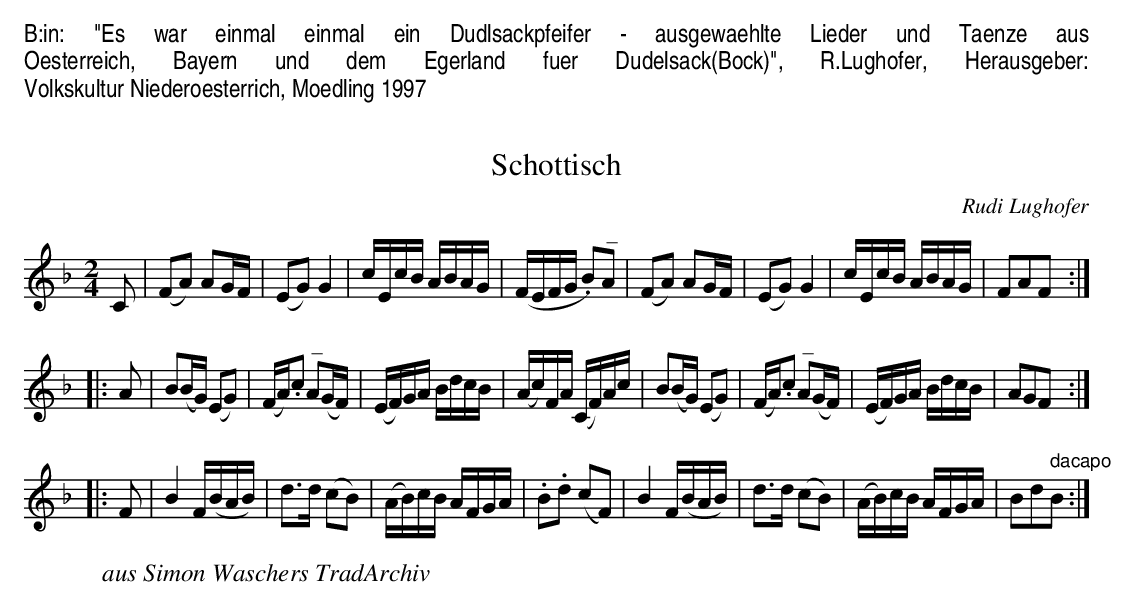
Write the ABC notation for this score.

X:1
T:Schottisch
C:Rudi Lughofer
%%textfont Helvetica-Narrow 10pt
%%begintext align
B:in: "Es war einmal einmal ein Dudlsackpfeifer - ausgewaehlte Lieder und Taenze aus Oesterreich, Bayern und dem Egerland fuer Dudelsack(Bock)", R.Lughofer, Herausgeber: Volkskultur Niederoesterrich, Moedling 1997
%%endtext
M:2/4
L:1/16
K:F
C2 |\
(F2A2) A2GF | (E2G2) G4 | cEcB ABAG | (FEFG .B2)" _"A2 |\
(F2A2) A2GF | (E2G2) G4 | cEcB ABAG | F2A2F2 :|
|:A2 |\
B2(BG) (E2G2) | (FA).c2 " _"A2(GF) | (EF)GA BdcB | (Ac)FA (CF)Ac |\
B2(BG) (E2G2) | (FA).c2 " _"A2(GF) | (EF)GA BdcB | A2G2F2 :|
|: F2 |\
B4 F(BAB) | d3d (c2B2) | (AB)cB AFGA | .B2.d2 (c2F2) |\
B4 F(BAB) | d3d (c2B2) | (AB)cB AFGA | B2d2" dacapo"B2 :|
W:aus Simon Waschers TradArchiv
